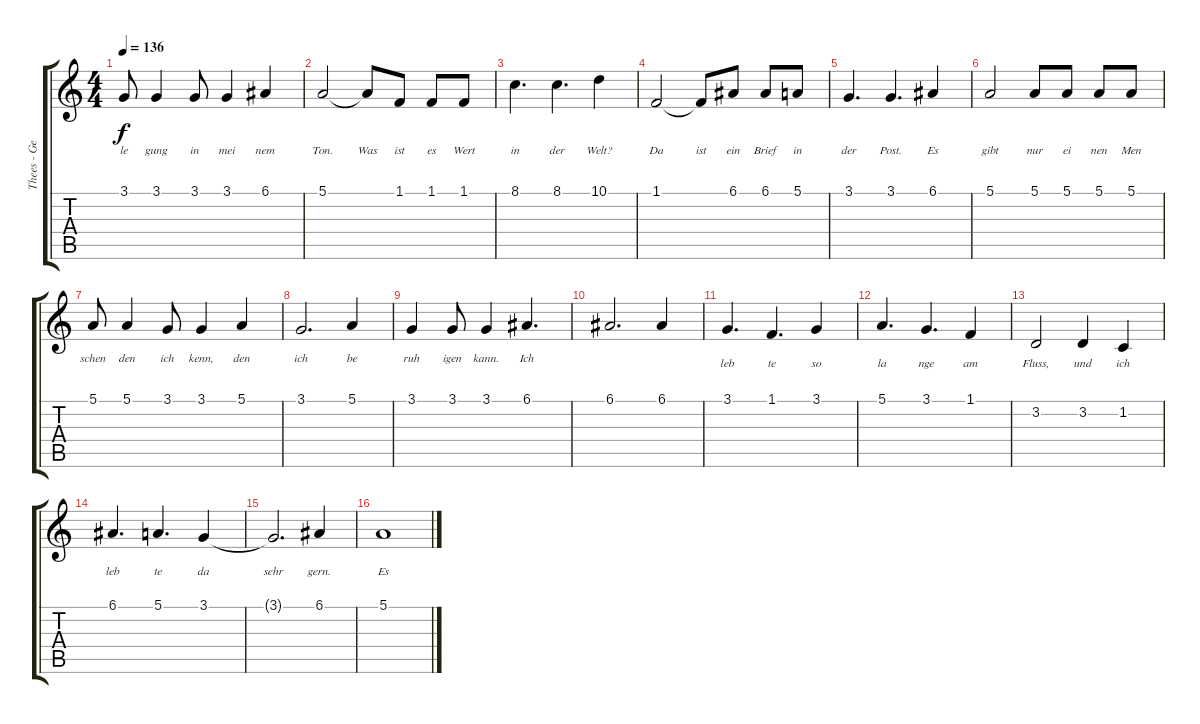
\track ("Thees - Gesang" "Thees - Ge") {instrument lead6voice}
\staff {score tabs}
\tuning (E4 B3 G3 D3 A2 E2) {hide}
\ts (4 4)
\tempo 136
\clef g2
\ks c
3.1.8{lyrics (0 "le") lyrics (1 "") lyrics (2 "") lyrics (3 "") lyrics (4 "") dy f} 3.1.4{lyrics (0 "gung") lyrics (1 "") lyrics (2 "") lyrics (3 "") lyrics (4 "")} 3.1.8{lyrics (0 "in") lyrics (1 "") lyrics (2 "") lyrics (3 "") lyrics (4 "")} 3.1.4{lyrics (0 "mei") lyrics (1 "") lyrics (2 "") lyrics (3 "") lyrics (4 "")} 6.1.4{lyrics (0 "nem") lyrics (1 "") lyrics (2 "") lyrics (3 "") lyrics (4 "")} |
5.1.2{lyrics (0 "Ton.") lyrics (1 "") lyrics (2 "") lyrics (3 "") lyrics (4 "")} 5.1{t}.8{lyrics (0 "Was") lyrics (1 "") lyrics (2 "") lyrics (3 "") lyrics (4 "")} 1.1.8{lyrics (0 "ist") lyrics (1 "") lyrics (2 "") lyrics (3 "") lyrics (4 "")} 1.1.8{lyrics (0 "es") lyrics (1 "") lyrics (2 "") lyrics (3 "") lyrics (4 "")} 1.1.8{lyrics (0 "Wert") lyrics (1 "") lyrics (2 "") lyrics (3 "") lyrics (4 "")} |
8.1.4{d lyrics (0 "in") lyrics (1 "") lyrics (2 "") lyrics (3 "") lyrics (4 "")} 8.1.4{d lyrics (0 "der") lyrics (1 "") lyrics (2 "") lyrics (3 "") lyrics (4 "")} 10.1.4{lyrics (0 "Welt?") lyrics (1 "") lyrics (2 "") lyrics (3 "") lyrics (4 "")} |
1.1.2{lyrics (0 "Da") lyrics (1 "") lyrics (2 "") lyrics (3 "") lyrics (4 "")} 1.1{t}.8{lyrics (0 "ist") lyrics (1 "") lyrics (2 "") lyrics (3 "") lyrics (4 "")} 6.1.8{lyrics (0 "ein") lyrics (1 "") lyrics (2 "") lyrics (3 "") lyrics (4 "")} 6.1.8{lyrics (0 "Brief") lyrics (1 "") lyrics (2 "") lyrics (3 "") lyrics (4 "")} 5.1.8{lyrics (0 "in") lyrics (1 "") lyrics (2 "") lyrics (3 "") lyrics (4 "")} |
3.1.4{d lyrics (0 "der") lyrics (1 "") lyrics (2 "") lyrics (3 "") lyrics (4 "")} 3.1.4{d lyrics (0 "Post.") lyrics (1 "") lyrics (2 "") lyrics (3 "") lyrics (4 "")} 6.1.4{lyrics (0 "Es") lyrics (1 "") lyrics (2 "") lyrics (3 "") lyrics (4 "")} |
5.1.2{lyrics (0 "gibt") lyrics (1 "") lyrics (2 "") lyrics (3 "") lyrics (4 "")} 5.1.8{lyrics (0 "nur") lyrics (1 "") lyrics (2 "") lyrics (3 "") lyrics (4 "")} 5.1.8{lyrics (0 "ei") lyrics (1 "") lyrics (2 "") lyrics (3 "") lyrics (4 "")} 5.1.8{lyrics (0 "nen") lyrics (1 "") lyrics (2 "") lyrics (3 "") lyrics (4 "")} 5.1.8{lyrics (0 "Men") lyrics (1 "") lyrics (2 "") lyrics (3 "") lyrics (4 "")} |
5.1.8{lyrics (0 "schen") lyrics (1 "") lyrics (2 "") lyrics (3 "") lyrics (4 "")} 5.1.4{lyrics (0 "den") lyrics (1 "") lyrics (2 "") lyrics (3 "") lyrics (4 "")} 3.1.8{lyrics (0 "ich") lyrics (1 "") lyrics (2 "") lyrics (3 "") lyrics (4 "")} 3.1.4{lyrics (0 "kenn,") lyrics (1 "") lyrics (2 "") lyrics (3 "") lyrics (4 "")} 5.1.4{lyrics (0 "den") lyrics (1 "") lyrics (2 "") lyrics (3 "") lyrics (4 "")} |
3.1.2{d lyrics (0 "ich") lyrics (1 "") lyrics (2 "") lyrics (3 "") lyrics (4 "")} 5.1.4{lyrics (0 "be") lyrics (1 "") lyrics (2 "") lyrics (3 "") lyrics (4 "")} |
3.1.4{lyrics (0 "ruh") lyrics (1 "") lyrics (2 "") lyrics (3 "") lyrics (4 "")} 3.1.8{lyrics (0 "igen") lyrics (1 "") lyrics (2 "") lyrics (3 "") lyrics (4 "")} 3.1.4{lyrics (0 "kann.") lyrics (1 "") lyrics (2 "") lyrics (3 "") lyrics (4 "")} 6.1.4{d lyrics (0 "Ich") lyrics (1 "") lyrics (2 "") lyrics (3 "") lyrics (4 "")} |
6.1.2{d} 6.1.4 |
3.1.4{d lyrics (0 "") lyrics (1 "leb") lyrics (2 "") lyrics (3 "") lyrics (4 "")} 1.1.4{d lyrics (0 "") lyrics (1 "te") lyrics (2 "") lyrics (3 "") lyrics (4 "")} 3.1.4{lyrics (0 "") lyrics (1 "so") lyrics (2 "") lyrics (3 "") lyrics (4 "")} |
5.1.4{d lyrics (0 "") lyrics (1 "la") lyrics (2 "") lyrics (3 "") lyrics (4 "")} 3.1.4{d lyrics (0 "") lyrics (1 "nge") lyrics (2 "") lyrics (3 "") lyrics (4 "")} 1.1.4{lyrics (0 "") lyrics (1 "am") lyrics (2 "") lyrics (3 "") lyrics (4 "")} |
3.2.2{lyrics (0 "") lyrics (1 "Fluss,") lyrics (2 "") lyrics (3 "") lyrics (4 "")} 3.2.4{lyrics (0 "") lyrics (1 "und") lyrics (2 "") lyrics (3 "") lyrics (4 "")} 1.2.4{lyrics (0 "") lyrics (1 "ich") lyrics (2 "") lyrics (3 "") lyrics (4 "")} |
6.1.4{d lyrics (0 "") lyrics (1 "leb") lyrics (2 "") lyrics (3 "") lyrics (4 "")} 5.1.4{d lyrics (0 "") lyrics (1 "te") lyrics (2 "") lyrics (3 "") lyrics (4 "")} 3.1.4{lyrics (0 "") lyrics (1 "da") lyrics (2 "") lyrics (3 "") lyrics (4 "")} |
3.1{t}.2{d lyrics (0 "") lyrics (1 "sehr") lyrics (2 "") lyrics (3 "") lyrics (4 "")} 6.1.4{lyrics (0 "") lyrics (1 "gern.") lyrics (2 "") lyrics (3 "") lyrics (4 "")} |
5.1.1{lyrics (0 "") lyrics (1 "Es") lyrics (2 "") lyrics (3 "") lyrics (4 "")}
